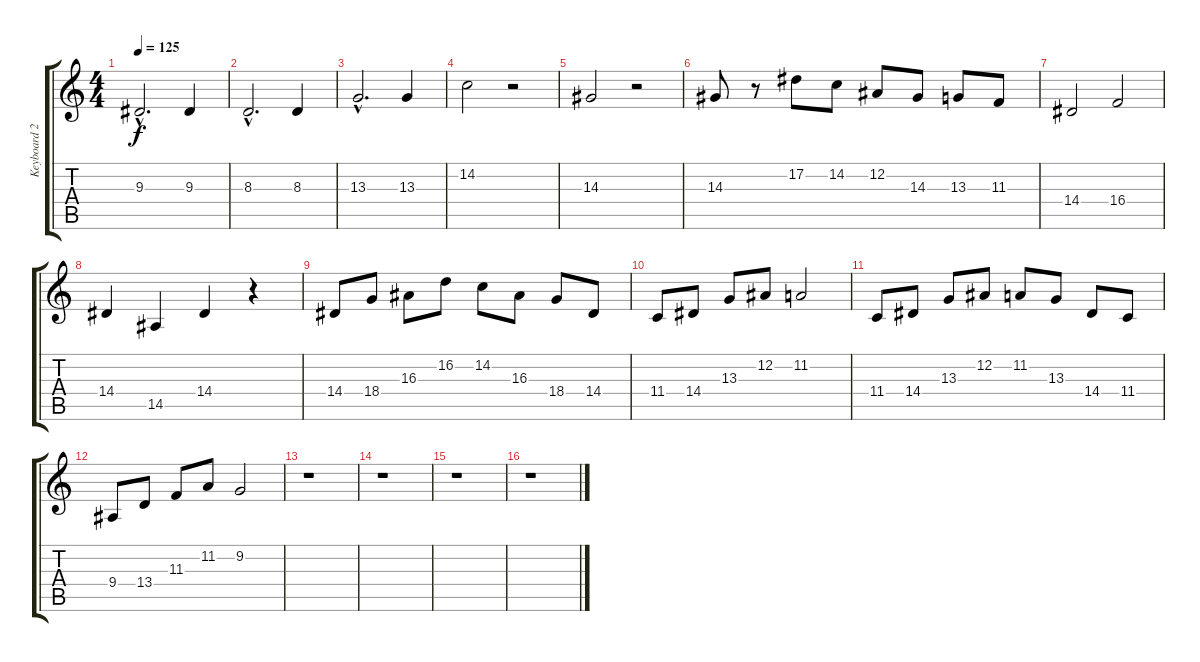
\track ("Keyboard 2" "Keyboard 2") {instrument vibraphone}
\staff {score tabs}
\tuning (Eb4 Bb3 Gb3 Db3 Ab2 Eb2) {hide}
\ts (4 4)
\tempo 125
\clef g2
\ks c
9.3{hac}.2{d dy f} 9.3.4 |
8.3{hac}.2{d} 8.3.4 |
13.3{hac}.2{d} 13.3.4 |
14.2.2 r.2 |
14.3.2 r.2 |
14.3.8 r.8 17.2.8 14.2.8 12.2.8 14.3.8 13.3.8 11.3.8 |
14.4.2 16.4.2 |
14.4.4 14.5.4 14.4.4 r.4 |
14.4.8 18.4.8 16.3.8 16.2.8 14.2.8 16.3.8 18.4.8 14.4.8 |
11.4.8 14.4.8 13.3.8 12.2.8 11.2.2 |
11.4.8 14.4.8 13.3.8 12.2.8 11.2.8 13.3.8 14.4.8 11.4.8 |
9.4.8 13.4.8 11.3.8 11.2.8 9.2.2 |
r.1 |
r.1 |
r.1 |
r.1
